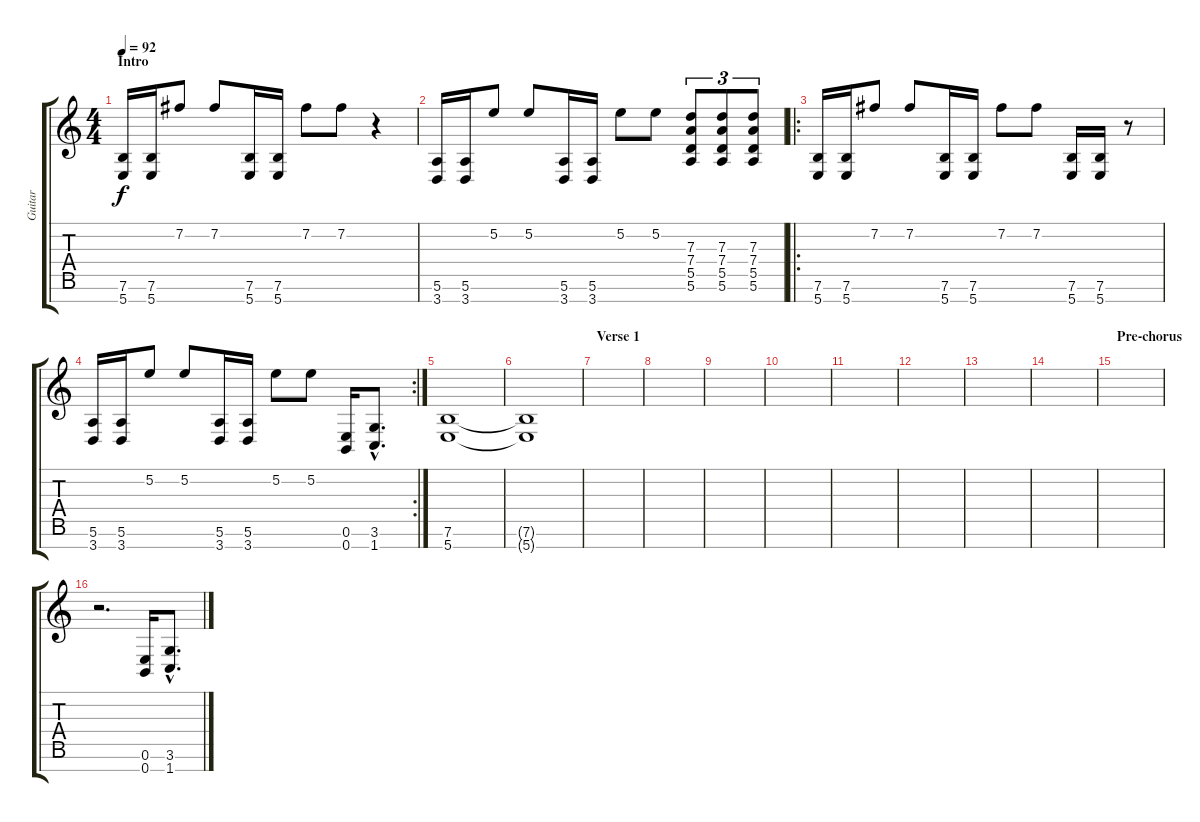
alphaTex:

\track ("Guitar" "Guitar") {instrument distortionguitar}
\staff {score tabs}
\tuning (E4 B3 G3 D3 A2 E2 B1) {hide}
\ts (4 4)
\section ("" "Intro")
\tempo 92
\clef g2
\ks c
(7.6 5.7).16{dy f instrument distortionguitar} (7.6 5.7).16 7.2.8 7.2.8 (7.6 5.7).16 (7.6 5.7).16 7.2.8 7.2.8 r.4 |
(5.6 3.7).16 (5.6 3.7).16 5.2.8 5.2.8 (5.6 3.7).16 (5.6 3.7).16 5.2.8 5.2.8 (7.3 7.4 5.5 5.6).8{tu (3 2)} (7.3 7.4 5.5 5.6).8{tu (3 2)} (7.3 7.4 5.5 5.6).8{tu (3 2)} |
\ro
(7.6 5.7).16 (7.6 5.7).16 7.2.8 7.2.8 (7.6 5.7).16 (7.6 5.7).16 7.2.8 7.2.8 (7.6 5.7).16 (7.6 5.7).16 r.8 |
\rc 2
(5.6 3.7).16 (5.6 3.7).16 5.2.8 5.2.8 (5.6 3.7).16 (5.6 3.7).16 5.2.8 5.2.8 (0.6 0.7).16 (3.6{hac} 1.7{hac}).8{d} |
(7.6 5.7).1 |
(7.6{t} 5.7{t}).1 |
\section ("" "Verse 1")
|
|
|
|
|
|
|
|
\section ("" "Pre-chorus")
|
r.2{d} (0.6 0.7).16 (3.6{hac} 1.7{hac}).8{d}
